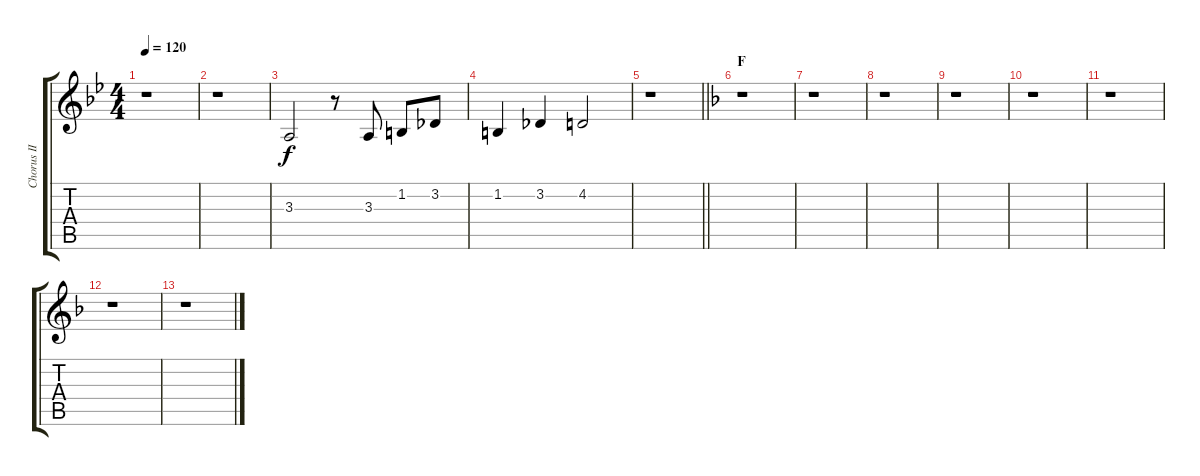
\track ("Chorus II" "Chorus II") {instrument voiceoohs}
\staff {score tabs}
\tuning (Eb4 Bb3 Gb3 Db3 Ab2 Eb2) {hide}
\ts (4 4)
\tempo 120
\clef g2
\ks bb
r.1{dy f} |
r.1 |
3.3.2 r.8 3.3.8 1.2.8 3.2.8 |
1.2.4 3.2.4 4.2.2 |
\barLineRight lightlight
r.1 |
\section ("" "F")
\ks f
r.1 |
r.1 |
r.1 |
r.1 |
r.1 |
r.1 |
r.1 |
r.1
